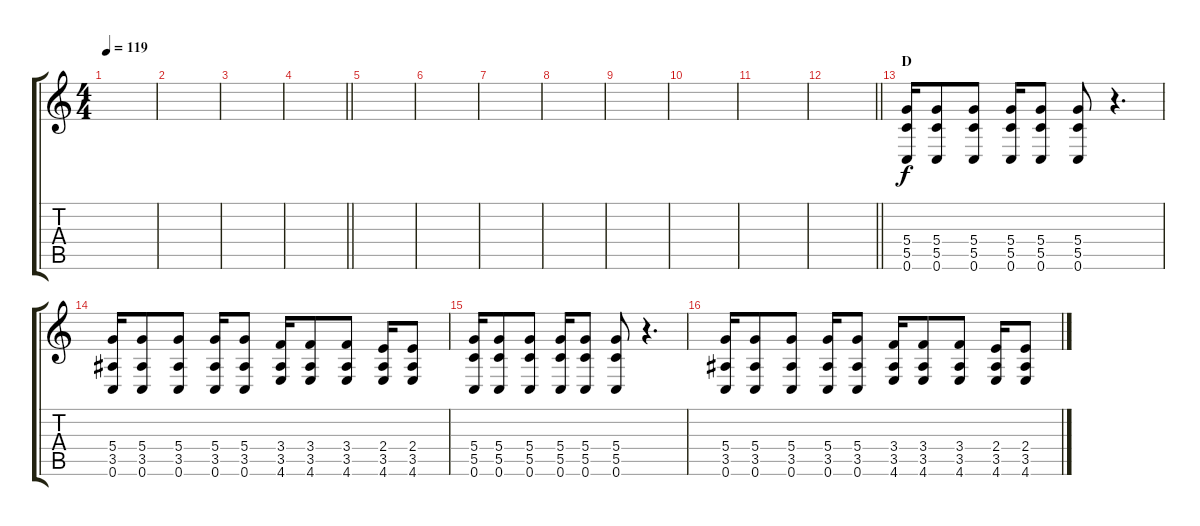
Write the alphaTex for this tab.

\track "" {instrument acousticguitarsteel}
\staff {score tabs}
\tuning (G4 E4 A3 D3 G2 C2) {hide}
\ts (4 4)
\tempo 119
\clef g2
\ks c
|
|
|
\barLineRight lightlight
|
|
|
|
|
|
|
|
\barLineRight lightlight
|
\section ("" "D")
(5.4 5.5 0.6).16{instrument distortionguitar} (5.4 5.5 0.6).8 (5.4 5.5 0.6).8 (5.4 5.5 0.6).16 (5.4 5.5 0.6).8 (5.4 5.5 0.6).8 r.4{d} |
(5.4 3.5 0.6).16 (5.4 3.5 0.6).8 (5.4 3.5 0.6).8 (5.4 3.5 0.6).16 (5.4 3.5 0.6).8 (3.4 3.5 4.6).16 (3.4 3.5 4.6).8 (3.4 3.5 4.6).8 (2.4 3.5 4.6).16 (2.4 3.5 4.6).8 |
(5.4 5.5 0.6).16 (5.4 5.5 0.6).8 (5.4 5.5 0.6).8 (5.4 5.5 0.6).16 (5.4 5.5 0.6).8 (5.4 5.5 0.6).8 r.4{d} |
(5.4 3.5 0.6).16 (5.4 3.5 0.6).8 (5.4 3.5 0.6).8 (5.4 3.5 0.6).16 (5.4 3.5 0.6).8 (3.4 3.5 4.6).16 (3.4 3.5 4.6).8 (3.4 3.5 4.6).8 (2.4 3.5 4.6).16 (2.4 3.5 4.6).8
